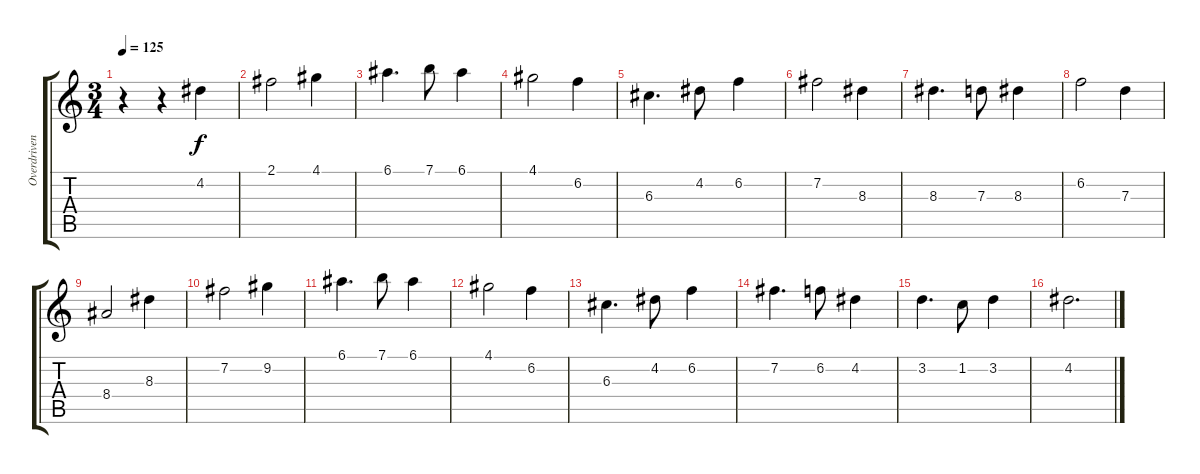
\track ("Overdriven" "Overdriven") {instrument overdrivenguitar}
\staff {score tabs}
\tuning (E4 B3 G3 D3 A2 E2) {hide}
\ts (3 4)
\section ("" "")
\tempo 125
\clef g2
\ks c
r.4{dy f} r.4 4.2.4 |
2.1.2 4.1.4 |
6.1.4{d} 7.1.8 6.1.4 |
4.1.2 6.2.4 |
6.3.4{d} 4.2.8 6.2.4 |
7.2.2 8.3.4 |
8.3.4{d} 7.3.8 8.3.4 |
6.2.2 7.3.4 |
8.4.2 8.3.4 |
7.2.2 9.2.4 |
6.1.4{d} 7.1.8 6.1.4 |
4.1.2 6.2.4 |
6.3.4{d} 4.2.8 6.2.4 |
7.2.4{d} 6.2.8 4.2.4 |
3.2.4{d} 1.2.8 3.2.4 |
4.2.2{d}
